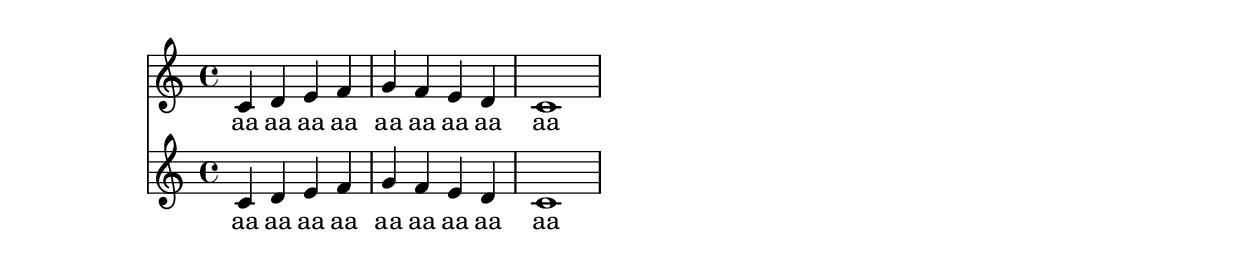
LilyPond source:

%% Do not edit this file; it is auto-generated from LSR http://lsr.dsi.unimi.it
%% This file is in the public domain.
\version "2.11.48"

\header {
  lsrtags = "text, vocal-music, spacing"

  texidoc = "
This snippet shows how to bring the lyrics line closer to the staff.

"
  doctitle = "Adjusting lyrics vertical spacing"
} % begin verbatim
% Default layout:
<<
  \new Staff \new Voice = melody \relative c' {
    c4 d e f
    g4 f e d
    c1
  }
  \new Lyrics \lyricsto melody { aa aa aa aa aa aa aa aa aa }

% Reducing the minimum space below the staff and above the lyrics:
  \new Staff \with {
    \override VerticalAxisGroup #'minimum-Y-extent = #'(-1 . 4)
  }
  \new Voice = melody \relative c' {
    c4 d e f
    g4 f e d
    c1
  }
  \new Lyrics \with {
    \override VerticalAxisGroup #'minimum-Y-extent = #'(-1.2 . 1)
  }
  \lyricsto melody { aa aa aa aa aa aa aa aa aa }
>>
